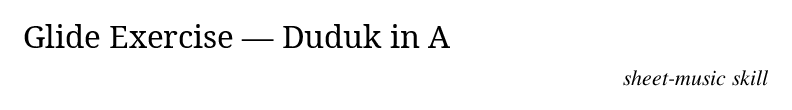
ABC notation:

X:1
T:Glide Exercise — Duduk in A
C:sheet-music skill
M:4/4
L:1/2
Q:1/2=44
K:Am
{A,}B, {B,}C {C}D {D}E | {E}F {F}G {G}A A2 |
{A}G {G}F {F}E {E}D | {D}C {C}B, {B,}A, A,2 |]
